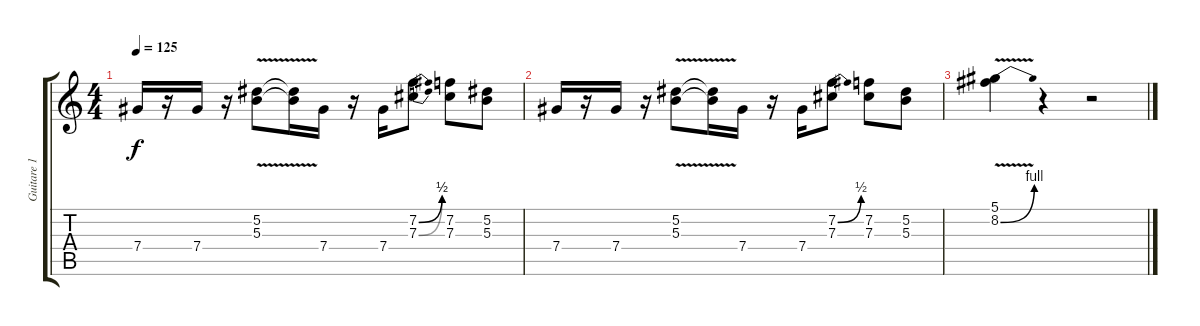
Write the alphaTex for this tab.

\track ("Guitare 1" "Guitare 1") {instrument distortionguitar}
\staff {score tabs}
\tuning (Eb4 Bb3 Gb3 Db3 Ab2 Eb2) {hide}
\ts (4 4)
\tempo 125
\clef g2
\ks c
7.4.16{dy f} r.16 7.4.16 r.16 (5.2 5.3{v}).8 (5.2{t} 5.3{t}).16 7.4.16 r.16 7.4.16 (7.2{be (bend 0 0 60 2)} 7.3{be (bend 0 0 60 2)}).8 (7.2 7.3).8 (5.2 5.3).8 |
7.4.16 r.16 7.4.16 r.16 (5.2 5.3{v}).8 (5.2{t} 5.3{t}).16 7.4.16 r.16 7.4.16 (7.2{be (bend 0 0 60 2)} 7.3).8 (7.2 7.3).8 (5.2 5.3).8 |
(5.1 8.2{be (bend 0 0 60 4) v}).4 r.4 r.2
